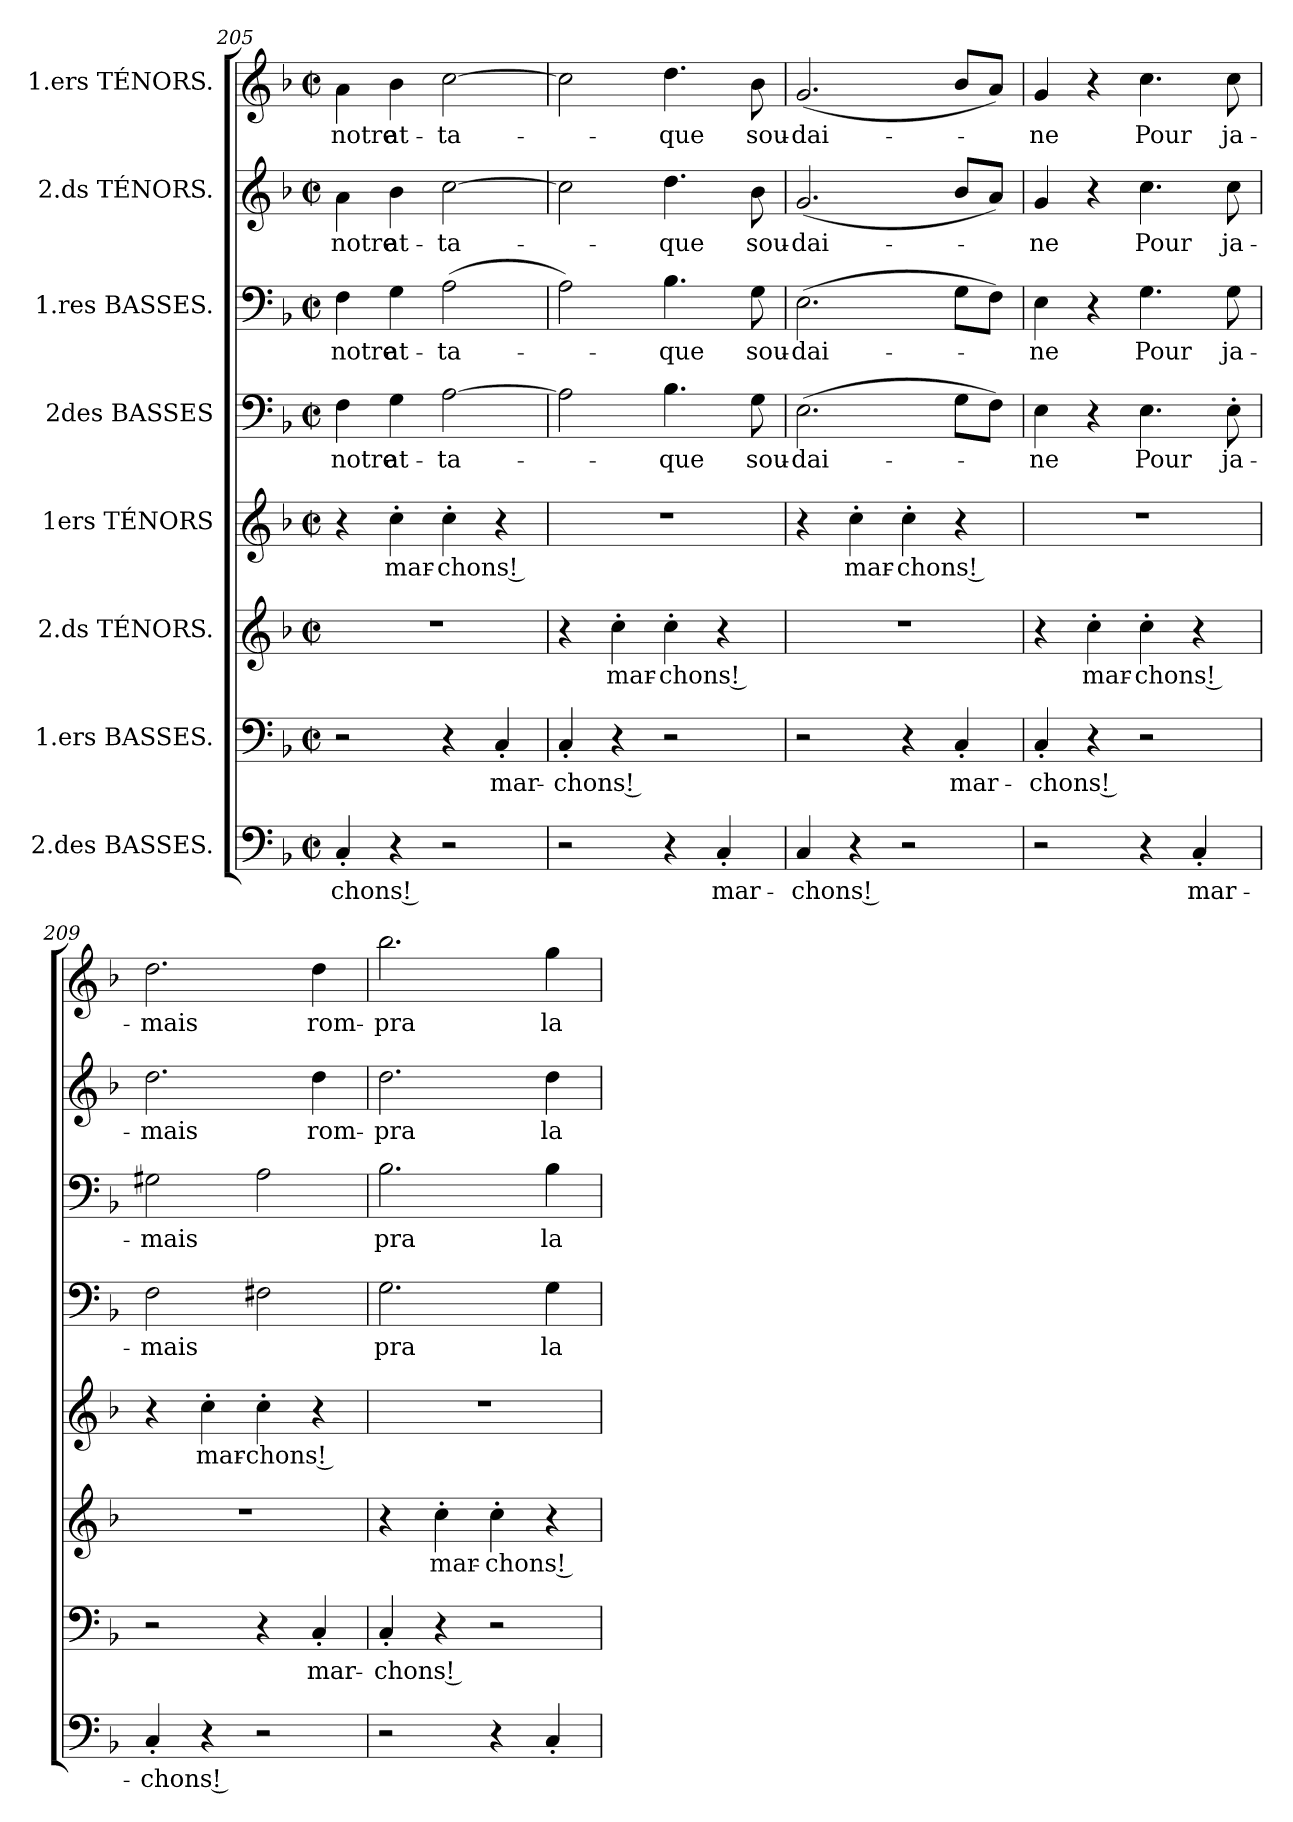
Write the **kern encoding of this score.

**kern	**text	**kern	**text	**kern	**text	**kern	**text	**kern	**text	**kern	**text	**kern	**text	**kern	**text
*part8	*part8	*part7	*part7	*part6	*part6	*part5	*part5	*part4	*part4	*part3	*part3	*part2	*part2	*part1	*part1
*staff8	*staff8	*staff7	*staff7	*staff6	*staff6	*staff5	*staff5	*staff4	*staff4	*staff3	*staff3	*staff2	*staff2	*staff1	*staff1
*I"2.des BASSES.	*	*I"1.ers BASSES.	*	*I"2.ds TÉNORS.	*	*I"1ers TÉNORS	*	*I"2des BASSES	*	*I"1.res BASSES.	*	*I"2.ds TÉNORS.	*	*I"1.ers TÉNORS.	*
*clefF4	*	*clefF4	*	*clefG2	*	*clefG2	*	*clefF4	*	*clefF4	*	*clefG2	*	*clefG2	*
*	*	*	*	*ITrd7c12	*	*ITrd7c12	*	*	*	*	*	*ITrd7c12	*	*ITrd7c12	*
*k[b-]	*	*k[b-]	*	*k[b-]	*	*k[b-]	*	*k[b-]	*	*k[b-]	*	*k[b-]	*	*k[b-]	*
*M2/2	*	*M2/2	*	*M2/2	*	*M2/2	*	*M2/2	*	*M2/2	*	*M2/2	*	*M2/2	*
*met(c|)	*	*met(c|)	*	*met(c|)	*	*met(c|)	*	*met(c|)	*	*met(c|)	*	*met(c|)	*	*met(c|)	*
=205	=205	=205	=205	=205	=205	=205	=205	=205	=205	=205	=205	=205	=205	=205	=205
4C'/	-chons !	2r	.	1r	.	4r	.	4F\	notre	4F\	notre	4A\	notre	4A\	notre
4r	.	.	.	.	.	4c'\	mar-	4G\	at-	4G\	at-	4B-\	at-	4B-\	at-
2r	.	4r	.	.	.	4c'\	-chons !	[2A\	-ta-	(2A\	-ta-	[2c\	-ta-	[2c\	-ta-
.	.	4C'/	mar-	.	.	4r	.	.	.	.	.	.	.	.	.
=206	=206	=206	=206	=206	=206	=206	=206	=206	=206	=206	=206	=206	=206	=206	=206
2r	.	4C'/	-chons !	4r	.	1r	.	2A\]	.	2A\)	.	2c\]	.	2c\]	.
.	.	4r	.	4c'\	mar-	.	.	.	.	.	.	.	.	.	.
4r	.	2r	.	4c'\	-chons !	.	.	4.B-\	-que	4.B-\	-que	4.d\	-que	4.d\	-que
4C'/	mar-	.	.	4r	.	.	.	.	.	.	.	.	.	.	.
.	.	.	.	.	.	.	.	8G\	sou-	8G\	sou-	8B-\	sou-	8B-\	sou-
!!LO:PB:g=z
=207	=207	=207	=207	=207	=207	=207	=207	=207	=207	=207	=207	=207	=207	=207	=207
4C/	-chons !	2r	.	1r	.	4r	.	(2.E\	-dai-	(2.E\	-dai-	(2.G/	-dai-	(2.G/	-dai-
4r	.	.	.	.	.	4c'\	mar-	.	.	.	.	.	.	.	.
2r	.	4r	.	.	.	4c'\	-chons !	.	.	.	.	.	.	.	.
.	.	4C'/	mar-	.	.	4r	.	8G\L	.	8G\L	.	8B-/L	.	8B-/L	.
.	.	.	.	.	.	.	.	8F\J)	.	8F\J)	.	8A/J)	.	8A/J)	.
=208	=208	=208	=208	=208	=208	=208	=208	=208	=208	=208	=208	=208	=208	=208	=208
2r	.	4C'/	-chons !	4r	.	1r	.	4E\	-ne	4E\	-ne	4G/	-ne	4G/	-ne
.	.	4r	.	4c'\	mar-	.	.	4r	.	4r	.	4r	.	4r	.
4r	.	2r	.	4c'\	-chons !	.	.	4.E\	Pour	4.G\	Pour	4.c\	Pour	4.c\	Pour
4C'/	mar-	.	.	4r	.	.	.	.	.	.	.	.	.	.	.
.	.	.	.	.	.	.	.	8E'\	ja-	8G\	ja-	8c\	ja-	8c\	ja-
=209	=209	=209	=209	=209	=209	=209	=209	=209	=209	=209	=209	=209	=209	=209	=209
4C'/	-chons !	2r	.	1r	.	4r	.	2F\	-mais	2G#X\	-mais	2.d\	-mais	2.d\	-mais
4r	.	.	.	.	.	4c'\	mar-	.	.	.	.	.	.	.	.
2r	.	4r	.	.	.	4c'\	-chons !	2F#X\	.	2A\	.	.	.	.	.
.	.	4C'/	mar-	.	.	4r	.	.	.	.	.	4d\	rom-	4d\	rom-
=210	=210	=210	=210	=210	=210	=210	=210	=210	=210	=210	=210	=210	=210	=210	=210
2r	.	4C'/	-chons !	4r	.	1r	.	2.G\	pra	2.B-\	pra	2.d\	-pra	2.b-\	-pra
.	.	4r	.	4c'\	mar-	.	.	.	.	.	.	.	.	.	.
4r	.	2r	.	4c'\	-chons !	.	.	.	.	.	.	.	.	.	.
4C'/	.	.	.	4r	.	.	.	4G\	la	4B-\	la	4d\	la	4g\	la
=	=	=	=	=	=	=	=	=	=	=	=	=	=	=	=
*-	*-	*-	*-	*-	*-	*-	*-	*-	*-	*-	*-	*-	*-	*-	*-
